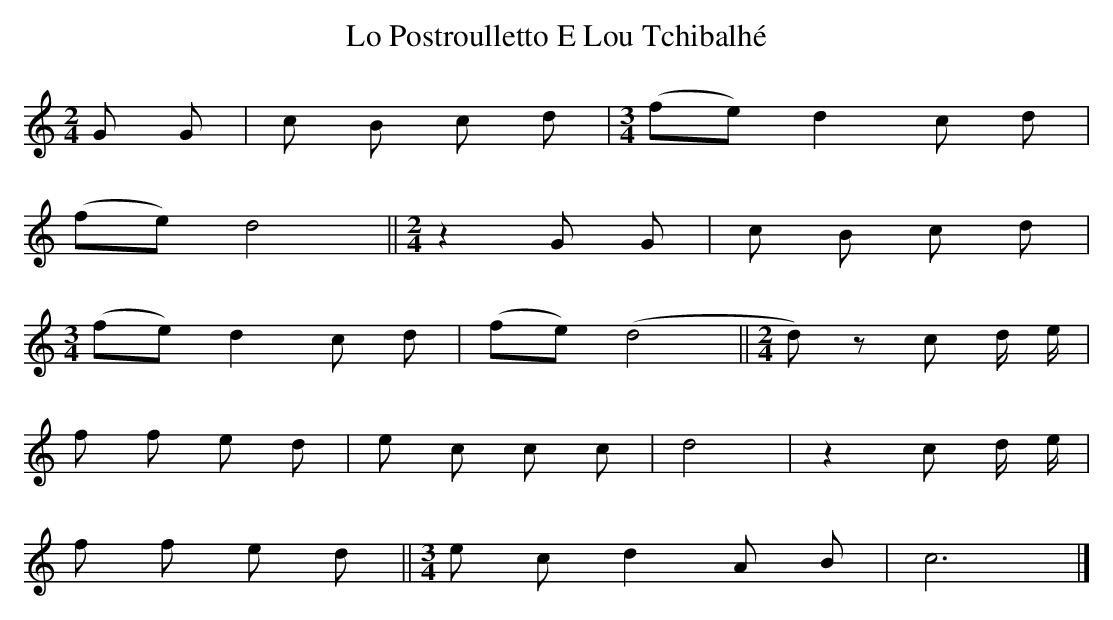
X:1
T:Lo Postroulletto E Lou Tchibalhé
M:2/4
L:1/8
K:C
G G | c B c d |[M:3/4] (fe) d2 c d |
(fe) d4 ||[M:2/4] z2 G G | c B c d |
[M:3/4] (fe) d2 c d | (fe) (d4 ||[M:2/4] d) z c d/ e/ |
f f e d | e c c c | d4 | z2 c d/ e/ |
f f e d ||[M:3/4] e c d2 A B | c6 |]
